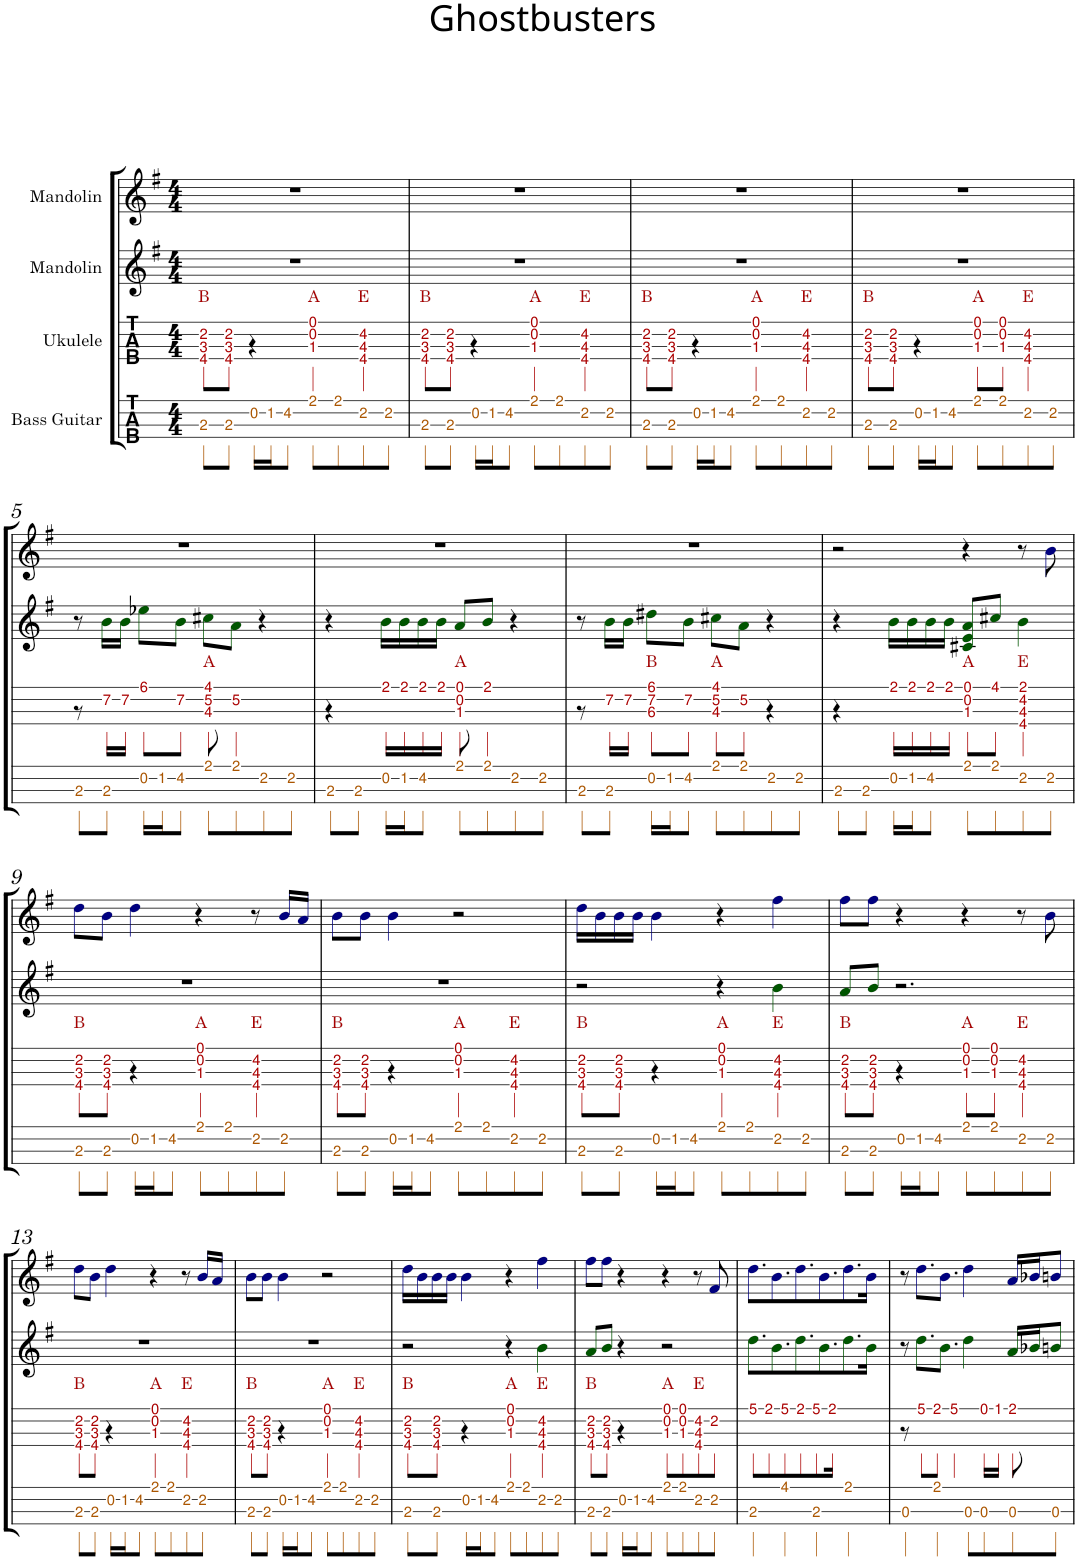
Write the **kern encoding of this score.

**kern	**kern	**harte	**kern	**kern
*part4	*part3	*part3	*part2	*part1
*staff4	*staff3	*	*staff2	*staff1
*I"Bass Guitar	*I"Ukulele	*	*I"Mandolin	*I"Mandolin
*stria4	*stria4	*	*	*
*	*	*	*clefG2	*clefG2
*k[f#]	*k[f#]	*	*k[f#]	*k[f#]
*G:	*G:	*	*G:	*G:
*M4/4	*M4/4	*	*M4/4	*M4/4
=1	=1	=1	=1	=1
8BBBi\L	8Bj\ 8e-j\ 8f#j\L	B:maj	1r	1r
8BBBi\J	8Bj\ 8e-j\ 8f#j\J	.	.	.
16DDi\LL	4r	.	.	.
16EE-i\J	.	.	.	.
8FF#i\J	.	.	.	.
8AAi\L	4c#j\ 4ej\ 4aj\	A:maj	.	.
8AAi\	.	.	.	.
8EEi\	4Bj\ 4ej\ 4g#j\	E:maj	.	.
8EEi\J	.	.	.	.
=2	=2	=2	=2	=2
8BBBi\L	8Bj\ 8e-j\ 8f#j\L	B:maj	1r	1r
8BBBi\J	8Bj\ 8e-j\ 8f#j\J	.	.	.
16DDi\LL	4r	.	.	.
16EE-i\J	.	.	.	.
8FF#i\J	.	.	.	.
8AAi\L	4c#j\ 4ej\ 4aj\	A:maj	.	.
8AAi\	.	.	.	.
8EEi\	4Bj\ 4ej\ 4g#j\	E:maj	.	.
8EEi\J	.	.	.	.
=3	=3	=3	=3	=3
8BBBi\L	8Bj\ 8e-j\ 8f#j\L	B:maj	1r	1r
8BBBi\J	8Bj\ 8e-j\ 8f#j\J	.	.	.
16DDi\LL	4r	.	.	.
16EE-i\J	.	.	.	.
8FF#i\J	.	.	.	.
8AAi\L	4c#j\ 4ej\ 4aj\	A:maj	.	.
8AAi\	.	.	.	.
8EEi\	4Bj\ 4ej\ 4g#j\	E:maj	.	.
8EEi\J	.	.	.	.
=4	=4	=4	=4	=4
8BBBi\L	8Bj\ 8e-j\ 8f#j\L	B:maj	1r	1r
8BBBi\J	8Bj\ 8e-j\ 8f#j\J	.	.	.
16DDi\LL	4r	.	.	.
16EE-i\J	.	.	.	.
8FF#i\J	.	.	.	.
8AAi\L	8c#j\ 8ej\ 8aj\L	A:maj	.	.
8AAi\	8c#j\ 8ej\ 8aj\J	.	.	.
8EEi\	4Bj\ 4ej\ 4g#j\	E:maj	.	.
8EEi\J	.	.	.	.
!!LO:LB:g=z
=5	=5	=5	=5	=5
8BBBi\L	8r	.	8r	1r
8BBBi\J	16bj\LL	.	16bZ\LL	.
.	16bj\JJ	.	16bZ\JJ	.
16DDi\LL	8ee-j\L	.	8ee-XZ\L	.
16EE-i\J	.	.	.	.
8FF#i\J	8bj\J	.	8bZ\J	.
8AAi\L	8ej\ 8aj\ 8cc#j\	A:maj	8cc#XZ\L	.
8AAi\	4aj\	.	8aZ\J	.
8EEi\	.	.	4r	.
8EEi\J	8ryy	.	.	.
=6	=6	=6	=6	=6
8BBBi\L	4r	.	4r	1r
8BBBi\J	.	.	.	.
16DDi\LL	16bj\LL	.	16bZ\LL	.
16EE-i\J	16bj\	.	16bZ\	.
8FF#i\J	16bj\	.	16bZ\	.
.	16bj\JJ	.	16bZ\JJ	.
8AAi\L	8c#j\ 8ej\ 8aj\	A:maj	8aZ/L	.
8AAi\	4bj\	.	8bZ/J	.
8EEi\	.	.	4r	.
8EEi\J	8ryy	.	.	.
=7	=7	=7	=7	=7
8BBBi\L	8r	.	8r	1r
8BBBi\J	16bj\LL	.	16bZ\LL	.
.	16bj\JJ	.	16bZ\JJ	.
16DDi\LL	8f#j\ 8bj\ 8dd#j\L	B:maj	8dd#XZ\L	.
16EE-i\J	.	.	.	.
8FF#i\J	8bj\J	.	8bZ\J	.
8AAi\L	8ej\ 8aj\ 8cc#j\L	A:maj	8cc#XZ\L	.
8AAi\	8aj\J	.	8aZ\J	.
8EEi\	4r	.	4r	.
8EEi\J	.	.	.	.
=8	=8	=8	=8	=8
8BBBi\L	4r	.	4r	2r
8BBBi\J	.	.	.	.
16DDi\LL	16bj\LL	.	16bZ\LL	.
16EE-i\J	16bj\	.	16bZ\	.
8FF#i\J	16bj\	.	16bZ\	.
.	16bj\JJ	.	16bZ\JJ	.
8AAi\L	8c#j\ 8ej\ 8aj\L	A:maj	8c#XZ/ 8eZ/ 8aZ/L	4r
8AAi\	8cc#j\J	.	8cc#XZ/J	.
8EEi\	4Bj\ 4ej\ 4g#j\ 4bj\	E:maj	4bZ\	8r
8EEi\J	.	.	.	8bV\
!!LO:LB:g=z
=9	=9	=9	=9	=9
8BBBi\L	8Bj\ 8e-j\ 8f#j\L	B:maj	1r	8ddV\L
8BBBi\J	8Bj\ 8e-j\ 8f#j\J	.	.	8bV\J
16DDi\LL	4r	.	.	4ddV\
16EE-i\J	.	.	.	.
8FF#i\J	.	.	.	.
8AAi\L	4c#j\ 4ej\ 4aj\	A:maj	.	4r
8AAi\	.	.	.	.
8EEi\	4Bj\ 4ej\ 4g#j\	E:maj	.	8r
8EEi\J	.	.	.	16bV/LL
.	.	.	.	16aV/JJ
=10	=10	=10	=10	=10
8BBBi\L	8Bj\ 8e-j\ 8f#j\L	B:maj	1r	8bV\L
8BBBi\J	8Bj\ 8e-j\ 8f#j\J	.	.	8bV\J
16DDi\LL	4r	.	.	4bV\
16EE-i\J	.	.	.	.
8FF#i\J	.	.	.	.
8AAi\L	4c#j\ 4ej\ 4aj\	A:maj	.	2r
8AAi\	.	.	.	.
8EEi\	4Bj\ 4ej\ 4g#j\	E:maj	.	.
8EEi\J	.	.	.	.
=11	=11	=11	=11	=11
8BBBi\L	8Bj\ 8e-j\ 8f#j\L	B:maj	2r	16ddV\LL
.	.	.	.	16bV\
8BBBi\J	8Bj\ 8e-j\ 8f#j\J	.	.	16bV\
.	.	.	.	16bV\JJ
16DDi\LL	4r	.	.	4bV\
16EE-i\J	.	.	.	.
8FF#i\J	.	.	.	.
8AAi\L	4c#j\ 4ej\ 4aj\	A:maj	4r	4r
8AAi\	.	.	.	.
8EEi\	4Bj\ 4ej\ 4g#j\	E:maj	4bZ\	4ff#V\
8EEi\J	.	.	.	.
=12	=12	=12	=12	=12
8BBBi\L	8Bj\ 8e-j\ 8f#j\L	B:maj	8aZ/L	8ff#V\L
8BBBi\J	8Bj\ 8e-j\ 8f#j\J	.	8bZ/J	8ff#V\J
16DDi\LL	4r	.	2.r	4r
16EE-i\J	.	.	.	.
8FF#i\J	.	.	.	.
8AAi\L	8c#j\ 8ej\ 8aj\L	A:maj	.	4r
8AAi\	8c#j\ 8ej\ 8aj\J	.	.	.
8EEi\	4Bj\ 4ej\ 4g#j\	E:maj	.	8r
8EEi\J	.	.	.	8bV\
!!LO:LB:g=z
=13	=13	=13	=13	=13
8BBBi\L	8Bj\ 8e-j\ 8f#j\L	B:maj	1r	8ddV\L
8BBBi\J	8Bj\ 8e-j\ 8f#j\J	.	.	8bV\J
16DDi\LL	4r	.	.	4ddV\
16EE-i\J	.	.	.	.
8FF#i\J	.	.	.	.
8AAi\L	4c#j\ 4ej\ 4aj\	A:maj	.	4r
8AAi\	.	.	.	.
8EEi\	4Bj\ 4ej\ 4g#j\	E:maj	.	8r
8EEi\J	.	.	.	16bV/LL
.	.	.	.	16aV/JJ
=14	=14	=14	=14	=14
8BBBi\L	8Bj\ 8e-j\ 8f#j\L	B:maj	1r	8bV\L
8BBBi\J	8Bj\ 8e-j\ 8f#j\J	.	.	8bV\J
16DDi\LL	4r	.	.	4bV\
16EE-i\J	.	.	.	.
8FF#i\J	.	.	.	.
8AAi\L	4c#j\ 4ej\ 4aj\	A:maj	.	2r
8AAi\	.	.	.	.
8EEi\	4Bj\ 4ej\ 4g#j\	E:maj	.	.
8EEi\J	.	.	.	.
=15	=15	=15	=15	=15
8BBBi\L	8Bj\ 8e-j\ 8f#j\L	B:maj	2r	16ddV\LL
.	.	.	.	16bV\
8BBBi\J	8Bj\ 8e-j\ 8f#j\J	.	.	16bV\
.	.	.	.	16bV\JJ
16DDi\LL	4r	.	.	4bV\
16EE-i\J	.	.	.	.
8FF#i\J	.	.	.	.
8AAi\L	4c#j\ 4ej\ 4aj\	A:maj	4r	4r
8AAi\	.	.	.	.
8EEi\	4Bj\ 4ej\ 4g#j\	E:maj	4bZ\	4ff#V\
8EEi\J	.	.	.	.
=16	=16	=16	=16	=16
8BBBi\L	8Bj\ 8e-j\ 8f#j\L	B:maj	8aZ/L	8ff#V\L
8BBBi\J	8Bj\ 8e-j\ 8f#j\J	.	8bZ/J	8ff#V\J
16DDi\LL	4r	.	4r	4r
16EE-i\J	.	.	.	.
8FF#i\J	.	.	.	.
8AAi\L	8c#j\ 8ej\ 8aj\L	A:maj	2r	4r
8AAi\	8c#j\ 8ej\ 8aj\	.	.	.
8EEi\	8Bj\ 8ej\ 8g#j\	E:maj	.	8r
8EEi\J	8f#j\J	.	.	8f#V/
=17	=17	=17	=17	=17
4BBBi\	8ddj\L	.	8.ddZ\L	8.ddV\L
.	8bj\	.	.	.
.	.	.	8.bZ\	8.bV\
4BBi\	8ddj\	.	.	.
.	8bj\	.	8.ddZ\	8.ddV\
4BBBi\	8ddj\	.	.	.
.	.	.	8.bZ\	8.bV\
.	16bj\Jk	.	.	.
.	4ryy	.	.	.
4AAi\	.	.	8.ddZ\	8.ddV\
.	16ryy	.	16bZ\Jk	16bV\Jk
=18	=18	=18	=18	=18
4AAAi\	8r	.	8r	8r
.	8ddj\L	.	8.ddZ\L	8.ddV\L
4AAi\	8bj\J	.	.	.
.	.	.	8.bZ\J	8.bV\J
.	4ddj\	.	.	.
8AAAi\L	.	.	4ddZ\	4ddV\
8AAAi\	16aj\LL	.	.	.
.	16b-j\JJ	.	.	.
8AAAi\	8bj\	.	16aZ/LL	16aV/LL
.	.	.	16b-XZ/J	16b-XV/J
8AAAi\J	8ryy	.	8bnZ/J	8bnV/J
=	=	=	=	=
*-	*-	*-	*-	*-
